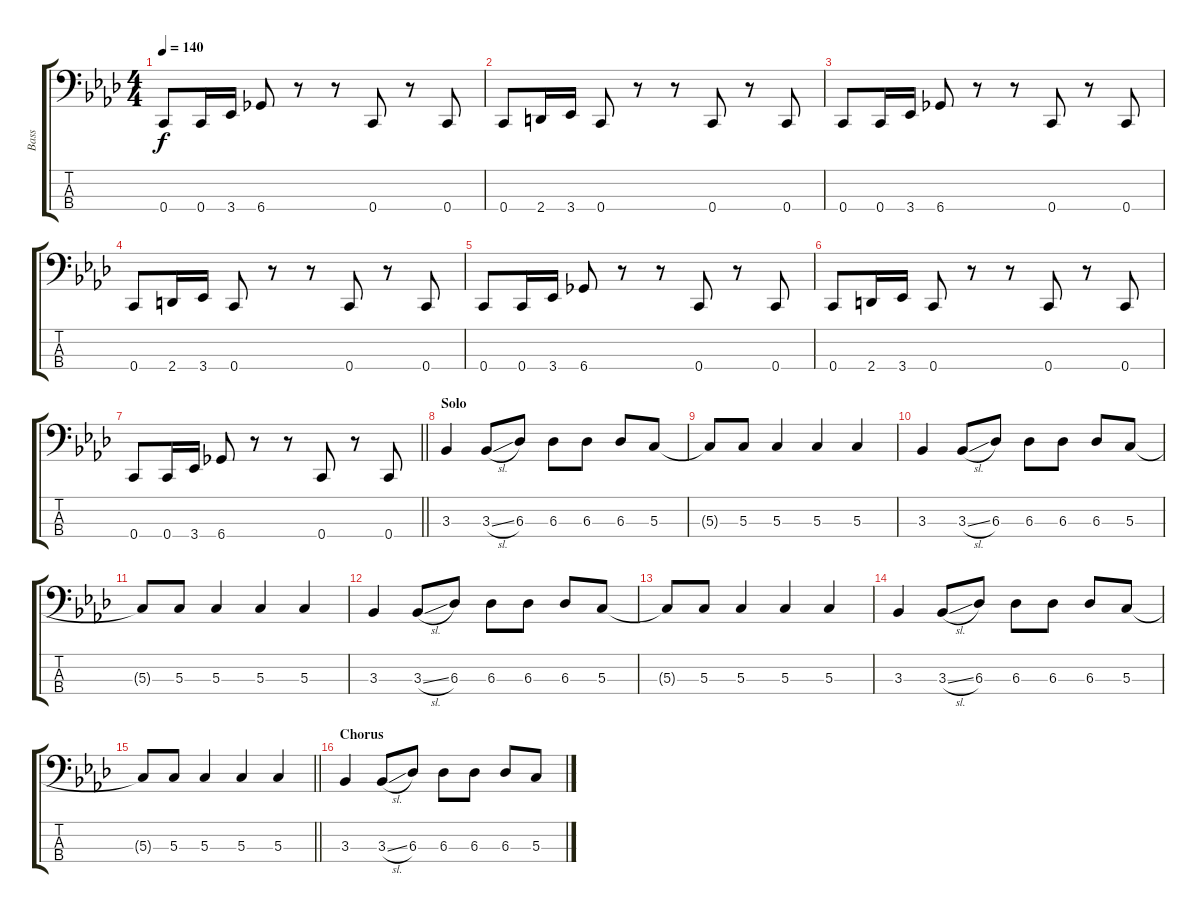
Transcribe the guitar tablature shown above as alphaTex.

\track ("Bass" "Bass") {instrument electricbasspick}
\staff {score tabs}
\tuning (F2 C2 G1 C1) {hide}
\ts (4 4)
\tempo 140
\clef f4
\ks ab
0.4.8{dy f} 0.4.16 3.4.16 6.4.8 r.8 r.8 0.4.8 r.8 0.4.8 |
0.4.8 2.4.16 3.4.16 0.4.8 r.8 r.8 0.4.8 r.8 0.4.8 |
0.4.8 0.4.16 3.4.16 6.4.8 r.8 r.8 0.4.8 r.8 0.4.8 |
0.4.8 2.4.16 3.4.16 0.4.8 r.8 r.8 0.4.8 r.8 0.4.8 |
0.4.8 0.4.16 3.4.16 6.4.8 r.8 r.8 0.4.8 r.8 0.4.8 |
0.4.8 2.4.16 3.4.16 0.4.8 r.8 r.8 0.4.8 r.8 0.4.8 |
\barLineRight lightlight
0.4.8 0.4.16 3.4.16 6.4.8 r.8 r.8 0.4.8 r.8 0.4.8 |
\section ("" "Solo")
3.3.4 3.3{sl}.8 6.3.8 6.3.8 6.3.8 6.3.8 5.3.8 |
5.3{t}.8 5.3.8 5.3.4 5.3.4 5.3.4 |
3.3.4 3.3{sl}.8 6.3.8 6.3.8 6.3.8 6.3.8 5.3.8 |
5.3{t}.8 5.3.8 5.3.4 5.3.4 5.3.4 |
3.3.4 3.3{sl}.8 6.3.8 6.3.8 6.3.8 6.3.8 5.3.8 |
5.3{t}.8 5.3.8 5.3.4 5.3.4 5.3.4 |
3.3.4 3.3{sl}.8 6.3.8 6.3.8 6.3.8 6.3.8 5.3.8 |
\barLineRight lightlight
5.3{t}.8 5.3.8 5.3.4 5.3.4 5.3.4 |
\section ("" "Chorus")
3.3.4 3.3{sl}.8 6.3.8 6.3.8 6.3.8 6.3.8 5.3.8
